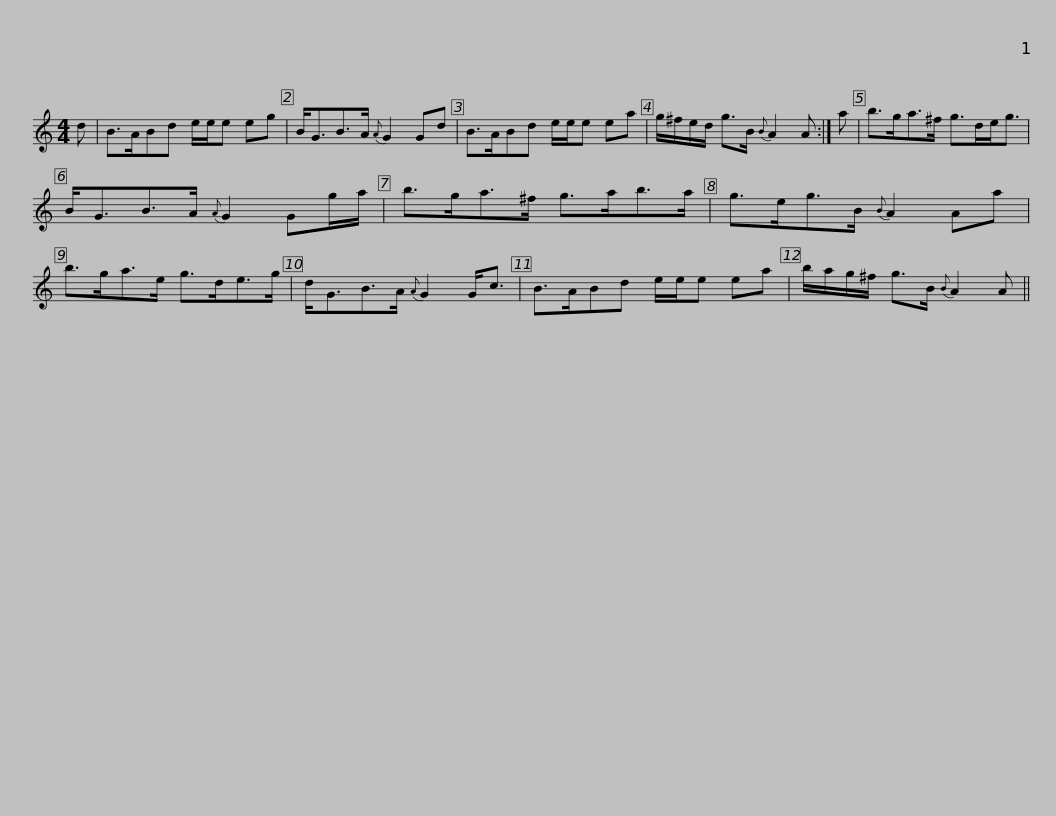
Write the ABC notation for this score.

X:1
L:1/8
M:4/4
I:linebreak $
K:C
V:1 treble
V:1
 d | B>ABd e/e/e eg | B<GB>A{A} G2 Gd | B>ABd e/e/e ea | g/^f/e/d/ g>B{B} A2 A :| %5
 a |$ b>ga>^f g>de<g | B<GB>A{A} G2 Gg/a/ | b>ga>^f g>ab>a | g>eg>B{B} A2 Aa |$ %10
 b>ga>e g>de>g | d<GB>A{A} G2 G<c | B>ABd e/e/e ea | b/a/g/^f/ g>B{B} A2 A || %14
